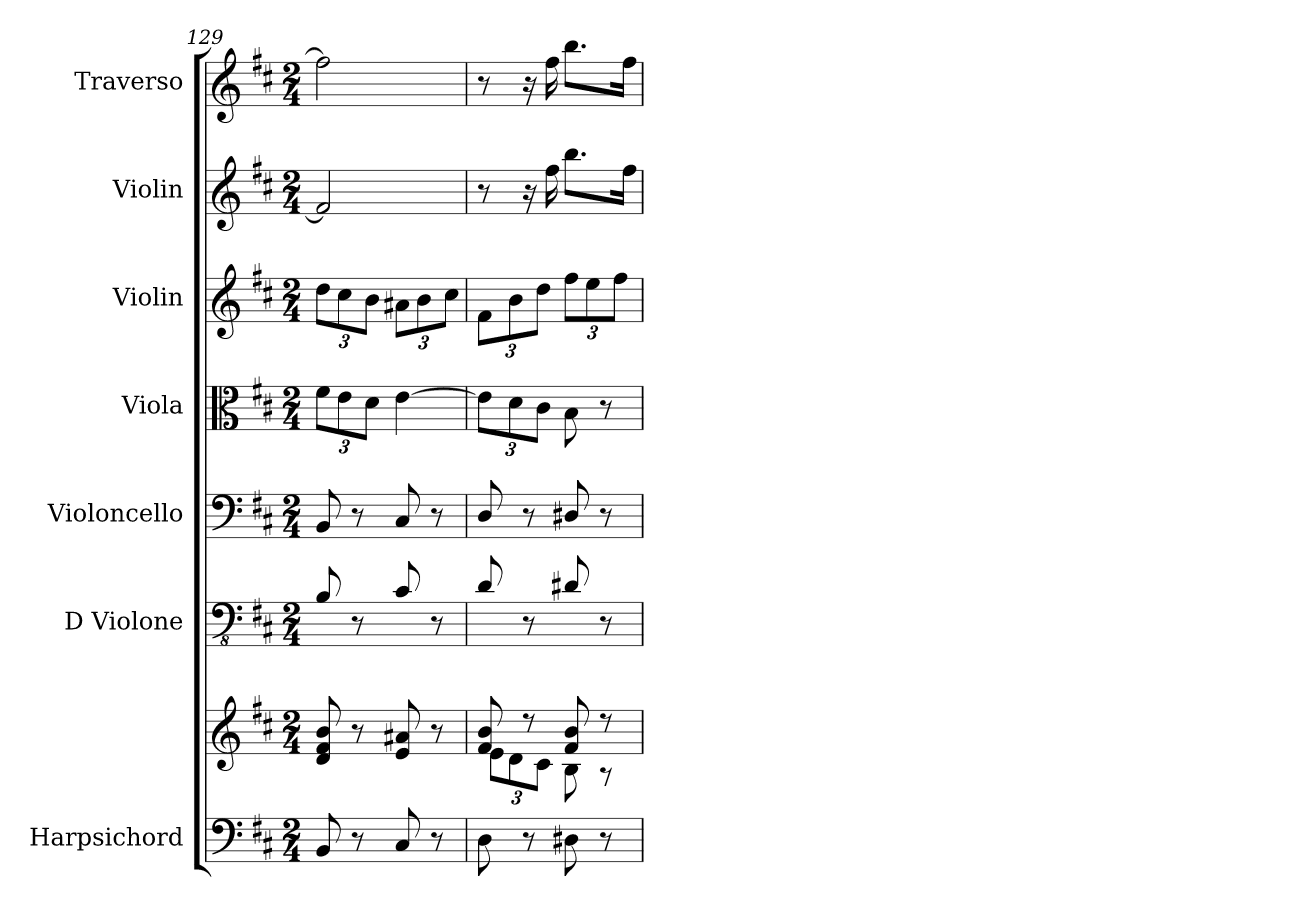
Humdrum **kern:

**kern	**kern	**kern	**kern	**kern	**kern	**kern	**kern
*part7	*part7	*part6	*part5	*part4	*part3	*part2	*part1
*staff8	*staff7	*staff6	*staff5	*staff4	*staff3	*staff2	*staff1
*I"Harpsichord	*	*I"D Violone	*I"Violoncello	*I"Viola	*I"Violin	*I"Violin	*I"Traverso
*I'Hch.	*	*I'D Vne.	*I'Vc.	*I'Vla.	*I'Vln.	*I'Vln.	*I'Trv.
*clefF4	*clefG2	*clefFv4	*clefF4	*clefC3	*clefG2	*clefG2	*clefG2
*	*	*ITrd7c12	*	*	*	*	*
*k[f#c#]	*k[f#c#]	*k[f#c#]	*k[f#c#]	*k[f#c#]	*k[f#c#]	*k[f#c#]	*k[f#c#]
*M2/4	*M2/4	*M2/4	*M2/4	*M2/4	*M2/4	*M2/4	*M2/4
*	*	*	*	*Xbrackettup	*Xbrackettup	*	*
=129	=129	=129	=129	=129	=129	=129	=129
8BB/	8d/ 8f#/ 8b/	8BBB/	8BB/	12f#\L	12dd\L	2f#/]	2ff#\]
.	.	.	.	12e\	12cc#\	.	.
8r	8r	8r	8r	.	.	.	.
.	.	.	.	12d\J	12b\J	.	.
8C#/	8e/ 8a#X/	8CC#/	8C#/	[4e\	12a#X\L	.	.
.	.	.	.	.	12b\	.	.
8r	8r	8r	8r	.	.	.	.
.	.	.	.	.	12cc#\J	.	.
!!LO:PB:g=z
=130	=130	=130	=130	=130	=130	=130	=130
*	*^	*	*	*	*	*	*
*	*	*Xbrackettup	*	*	*	*	*	*
8D\	8f#/ 8b/	12e\L	8DD/	8D/	12e\L]	12f#\L	8r	8r
.	.	12d\	.	.	12d\	12b\	.	.
8r	8r	.	8r	8r	.	.	16r	16r
.	.	12c#\J	.	.	12c#\J	12dd\J	.	.
.	.	.	.	.	.	.	16ff#\	16ff#\
8D#X\	8f#/ 8b/	8B\	8DD#X/	8D#X/	8B\	12ff#\L	8.bb\L	8.bb\L
.	.	.	.	.	.	12ee\	.	.
8r	8r	8r	8r	8r	8r	.	.	.
.	.	.	.	.	.	12ff#\J	.	.
.	.	.	.	.	.	.	16ff#\Jk	16ff#\Jk
*	*v	*v	*	*	*	*	*	*
=	=	=	=	=	=	=	=
*-	*-	*-	*-	*-	*-	*-	*-
